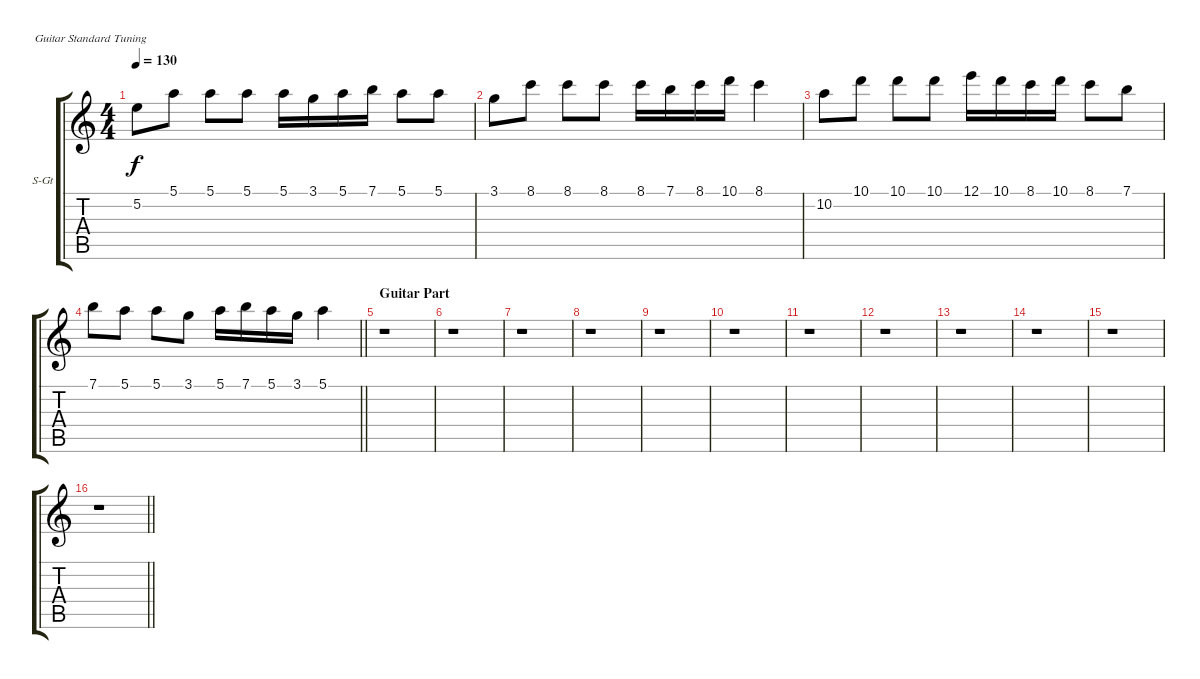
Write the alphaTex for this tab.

\bracketExtendMode groupsimilarinstruments
\firstSystemTrackNameOrientation horizontal
\otherSystemsTrackNameOrientation horizontal
\track ("Melody FX" "S-Gt") {instrument synthstrings1}
\staff {score tabs}
\tuning (E4 B3 G3 D3 A2 E2)
\displaytranspose 12
\ts (4 4)
\tempo 130
\clef g2
\ks c
5.2.8{dy f} 5.1.8 5.1.8 5.1.8 5.1.16 3.1.16 5.1.16 7.1.16 5.1.8 5.1.8 |
3.1.8 8.1.8 8.1.8 8.1.8 8.1.16 7.1.16 8.1.16 10.1.16 8.1.4 |
10.2.8 10.1.8 10.1.8 10.1.8 12.1.16 10.1.16 8.1.16 10.1.16 8.1.8 7.1.8 |
\barLineRight lightlight
7.1.8 5.1.8 5.1.8 3.1.8 5.1.16 7.1.16 5.1.16 3.1.16 5.1.4 |
\section ("" "Guitar Part")
r.1 |
r.1 |
r.1 |
r.1 |
r.1 |
r.1 |
r.1 |
r.1 |
r.1 |
r.1 |
r.1 |
\barLineRight lightlight
r.1
